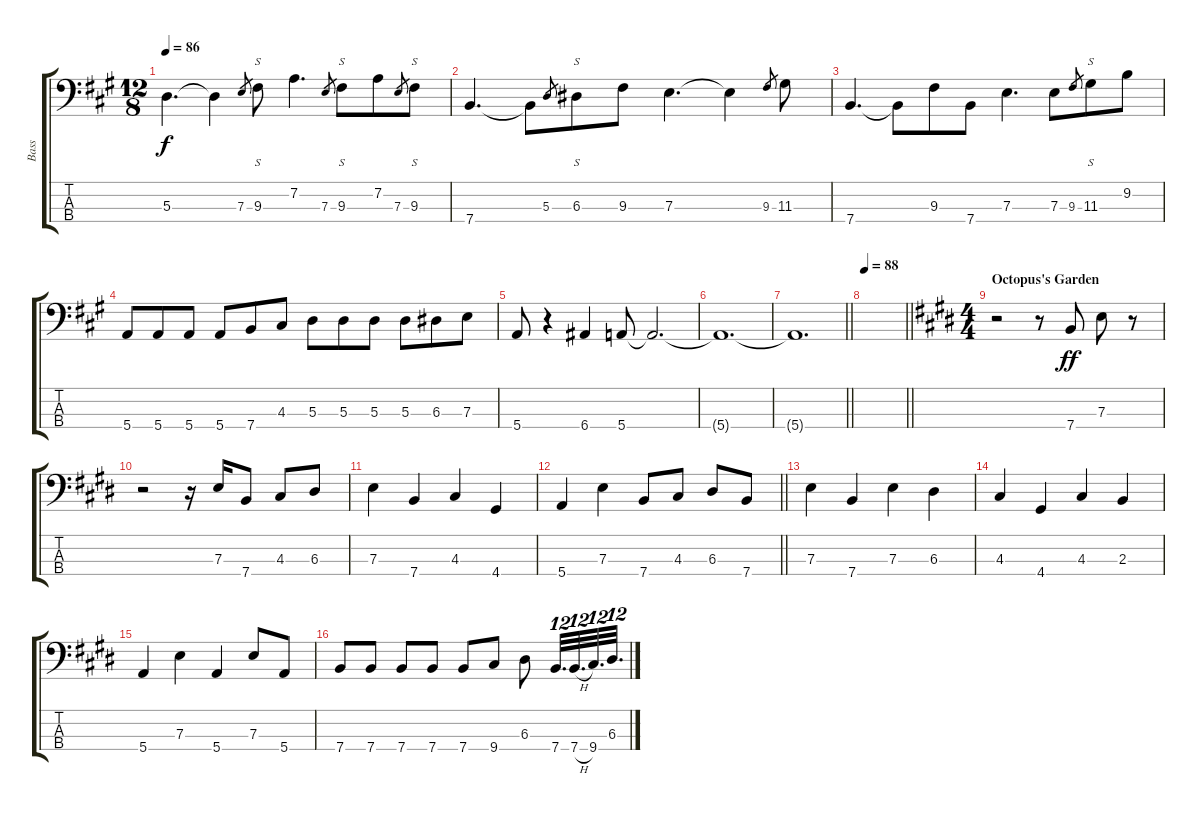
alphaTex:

\track ("Bass" "Bass") {instrument electricbassfinger}
\staff {score tabs}
\tuning (G2 D2 A1 E1) {hide}
\ts (12 8)
\tempo 86
\clef f4
\ks a
5.3.4{d dy f} 5.3{t}.4 7.3.8{gr} 9.3.8{s} 7.2.4{d} 7.3.8{gr} 9.3.8{s} 7.2.8 7.3.8{gr} 9.3.8{s} |
7.4.4{d} 7.4{t}.8 5.3.8{gr} 6.3.8{s} 9.3.8 7.3.4{d} 7.3{t}.4 9.3.8{gr} 11.3.8 |
7.4.4{d} 7.4{t}.8 9.3.8 7.4.8 7.3.4{d} 7.3.8 9.3.8{gr} 11.3.8{s} 9.2.8 |
5.4.8 5.4.8 5.4.8 5.4.8 7.4.8 4.3.8 5.3.8 5.3.8 5.3.8 5.3.8 6.3.8 7.3.8 |
5.4.8 r.4 6.4.4 5.4.8 5.4{t}.2{d} |
5.4{t}.1{d} |
\barLineRight lightlight
5.4{t}.1{d} |
\tempo 88
\barLineRight lightlight
|
\ts (4 4)
\section ("" "Octopus's Garden")
\ks e
r.2 r.8 7.4.8{dy ff} 7.3.8 r.8 |
r.2 r.16 7.3.16 7.4.8 4.3.8 6.3.8 |
7.3.4 7.4.4 4.3.4 4.4.4 |
\barLineRight lightlight
5.4.4 7.3.4 7.4.8 4.3.8 6.3.8 7.4.8 |
7.3.4 7.4.4 7.3.4 6.3.4 |
4.3.4 4.4.4 4.3.4 2.3.4 |
5.4.4 7.3.4 5.4.4 7.3.8 5.4.8 |
7.4.8 7.4.8 7.4.8 7.4.8 7.4.8 9.4.8 6.3.8 7.4.32{d tu (12 8)} 7.4{h}.32{d tu (12 8)} 9.4.32{d tu (12 8)} 6.3.32{d tu (12 8)}
